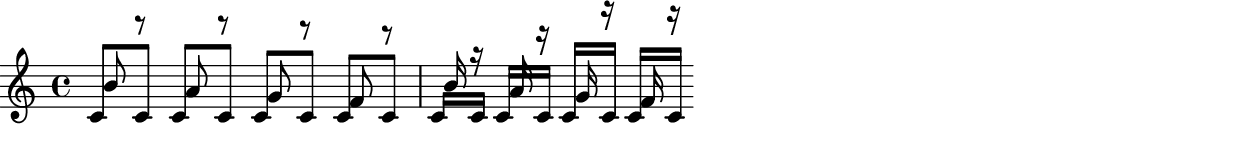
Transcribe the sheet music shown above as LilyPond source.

%% Generated by lilypond-book.py
%% Options: [exampleindent=10.16\mm,indent=0\mm,line-width=160\mm]
\include "lilypond-book-preamble.ly"


% ****************************************************************
% Start cut-&-pastable-section
% ****************************************************************



\paper {
  indent = 0\mm
  line-width = 160\mm
  % offset the left padding, also add 1mm as lilypond creates cropped
  % images with a little space on the right
  line-width = #(- line-width (* mm  3.000000) (* mm 1))
}

\layout {
  
}





% ****************************************************************
% ly snippet:
% ****************************************************************
\sourcefilename "/home/gub/gub/target/linux-x86/src/lilypond-git.sv.gnu.org--lilypond.git-release-unstable/input/regression/beam-collision-beamcount.ly"
\sourcefileline 0
\version "2.17.15"
\header {
  texidoc = "Manual beams do not collide with notes."
}

\layout {
%  debug-beam-scoring = ##t
  indent = #0.0
}

\relative c' \new Staff {

  <<
    \new Voice {
      \voiceOne
      \repeat unfold 4 { c8[ c] }
    }
    \new Voice \relative c'' {
      \voiceThree
      \autoBeamOff
      b r a r
      g r f r
    } 
  >>

   |
  
  <<
    \new Voice {
      \voiceOne
      \repeat unfold 4 { c16[ c] }
    }
    \new Voice \relative c'' {
      \voiceThree
      \autoBeamOff
      b r a r
      g r f r
    } 
  >>

}



% ****************************************************************
% end ly snippet
% ****************************************************************
